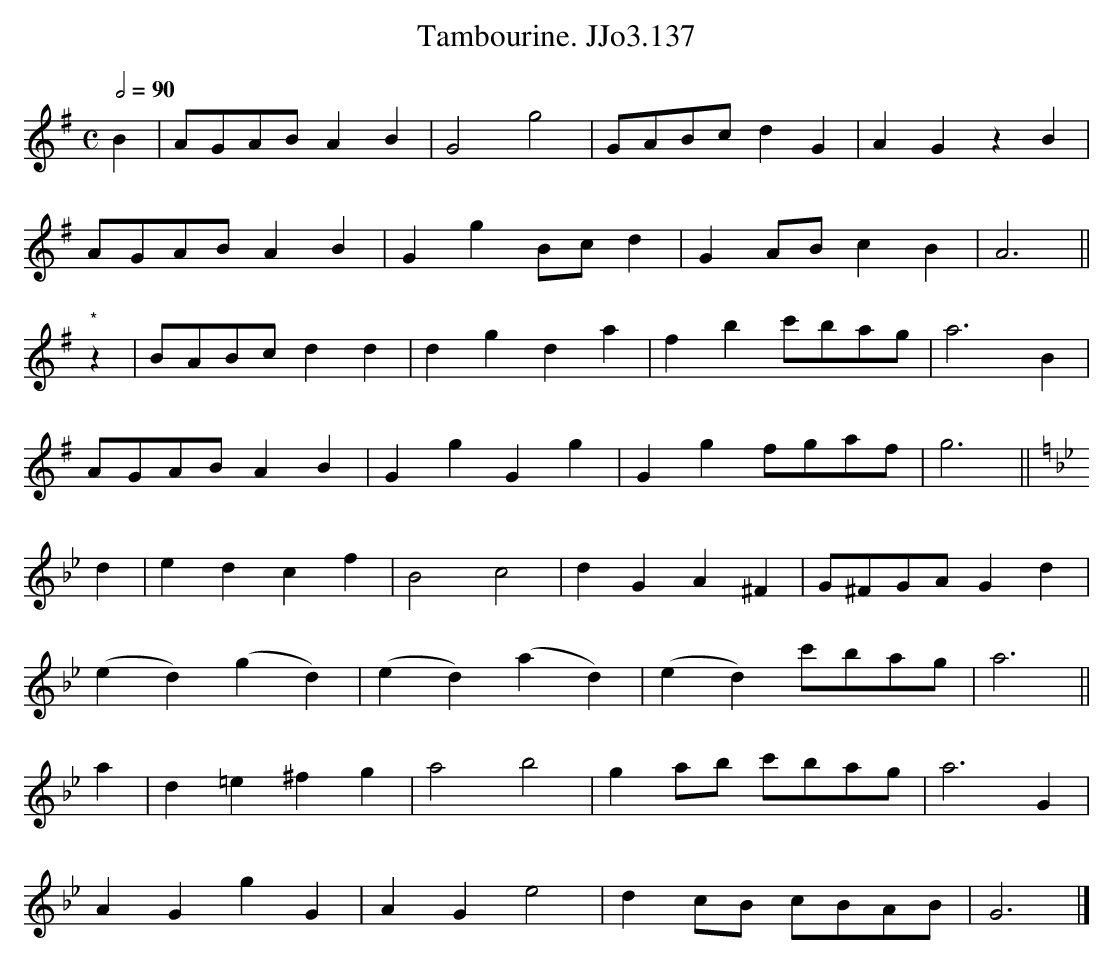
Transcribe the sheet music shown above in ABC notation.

X:1
T:Tambourine. JJo3.137
M:C
L:1/8
Q:1/2=90
K:G
B2 | AGAB A2B2 | G4 g4 | GABc d2G2 | A2G2 z2B2 |
AGAB A2B2 | G2g2 Bcd2 | G2AB c2B2 | A6 ||
"*" z2 | BABc d2d2 | d2g2 d2a2 | f2b2 c'bag | a6B2 |
AGAB A2B2 | G2g2 G2g2 | G2g2 fgaf | g6 ||
[K:Gm] d2 | e2d2 c2 f2 | B4 c4 | d2G2 A2^F2 | G^FGA G2d2 |
(e2d2) (g2d2) | (e2d2) (a2d2) | (e2d2) c'bag | a6 ||
a2 | d2=e2 ^f2g2 | a4 b4 | g2ab c'bag | a6 G2 |
A2G2 g2G2 | A2G2 e4 | d2cB cBAB | G6 |]
